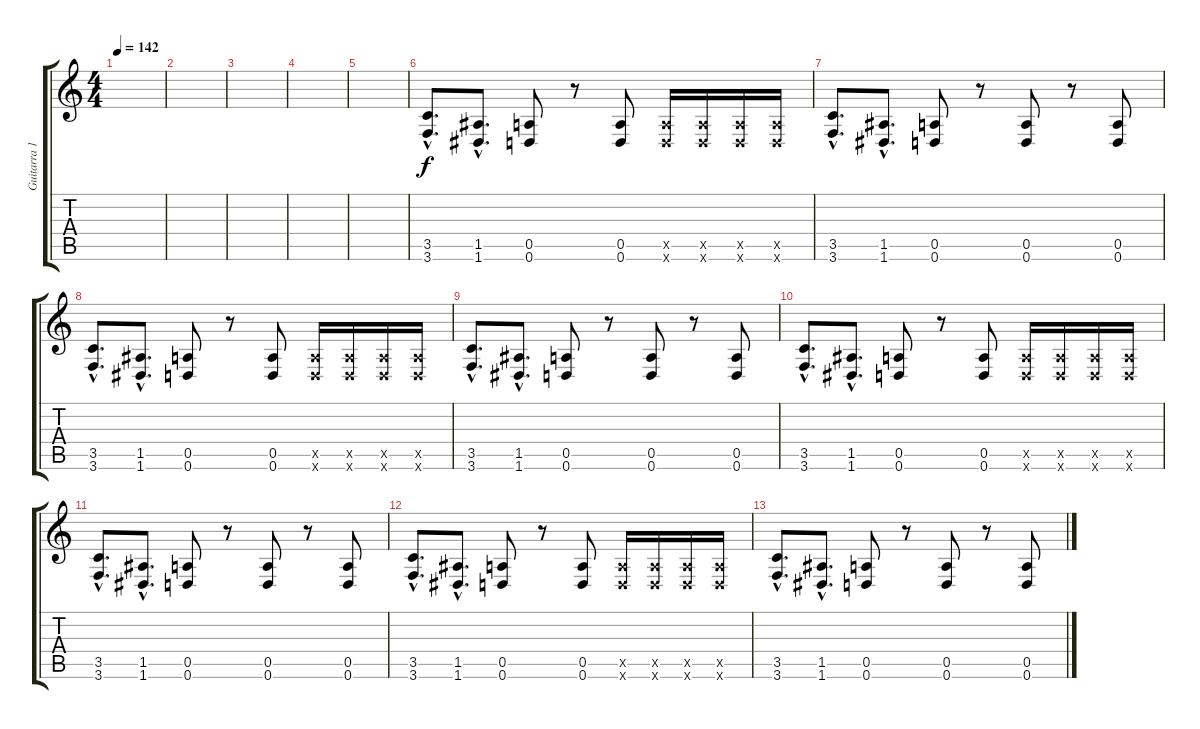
\track ("Guitarra 1" "Guitarra 1") {instrument overdrivenguitar}
\staff {score tabs}
\tuning (E4 B3 G3 D3 A2 D2) {hide}
\ts (4 4)
\tempo 142
\clef g2
\ks c
|
|
|
|
|
(3.5{hac} 3.6{hac}).8{d} (1.5{hac} 1.6{hac}).8{d} (0.5 0.6).8 r.8 (0.5 0.6).8 (0.5{x} 0.6{x}).16 (0.5{x} 0.6{x}).16 (0.5{x} 0.6{x}).16 (0.5{x} 0.6{x}).16 |
(3.5{hac} 3.6{hac}).8{d} (1.5{hac} 1.6{hac}).8{d} (0.5 0.6).8 r.8 (0.5 0.6).8 r.8 (0.5 0.6).8 |
(3.5{hac} 3.6{hac}).8{d} (1.5{hac} 1.6{hac}).8{d} (0.5 0.6).8 r.8 (0.5 0.6).8 (0.5{x} 0.6{x}).16 (0.5{x} 0.6{x}).16 (0.5{x} 0.6{x}).16 (0.5{x} 0.6{x}).16 |
(3.5{hac} 3.6{hac}).8{d} (1.5{hac} 1.6{hac}).8{d} (0.5 0.6).8 r.8 (0.5 0.6).8 r.8 (0.5 0.6).8 |
(3.5{hac} 3.6{hac}).8{d} (1.5{hac} 1.6{hac}).8{d} (0.5 0.6).8 r.8 (0.5 0.6).8 (0.5{x} 0.6{x}).16 (0.5{x} 0.6{x}).16 (0.5{x} 0.6{x}).16 (0.5{x} 0.6{x}).16 |
(3.5{hac} 3.6{hac}).8{d} (1.5{hac} 1.6{hac}).8{d} (0.5 0.6).8 r.8 (0.5 0.6).8 r.8 (0.5 0.6).8 |
(3.5{hac} 3.6{hac}).8{d} (1.5{hac} 1.6{hac}).8{d} (0.5 0.6).8 r.8 (0.5 0.6).8 (0.5{x} 0.6{x}).16 (0.5{x} 0.6{x}).16 (0.5{x} 0.6{x}).16 (0.5{x} 0.6{x}).16 |
(3.5{hac} 3.6{hac}).8{d} (1.5{hac} 1.6{hac}).8{d} (0.5 0.6).8 r.8 (0.5 0.6).8 r.8 (0.5 0.6).8
